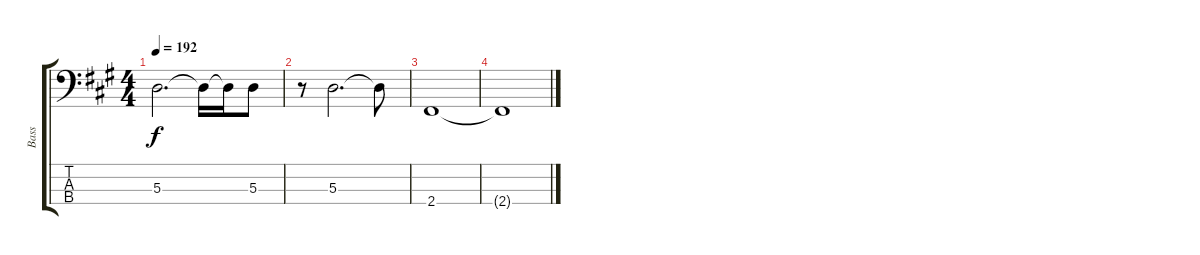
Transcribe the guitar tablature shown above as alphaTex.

\track ("Bass" "Bass") {instrument electricbasspick}
\staff {score tabs}
\tuning (G2 D2 A1 E1) {hide}
\ts (4 4)
\tempo 192
\clef f4
\ks f#minor
5.3.2{d dy f} 5.3{t}.16 5.3{t}.16 5.3.8 |
r.8 5.3.2{d} 5.3{t}.8 |
2.4.1 |
2.4{t}.1
